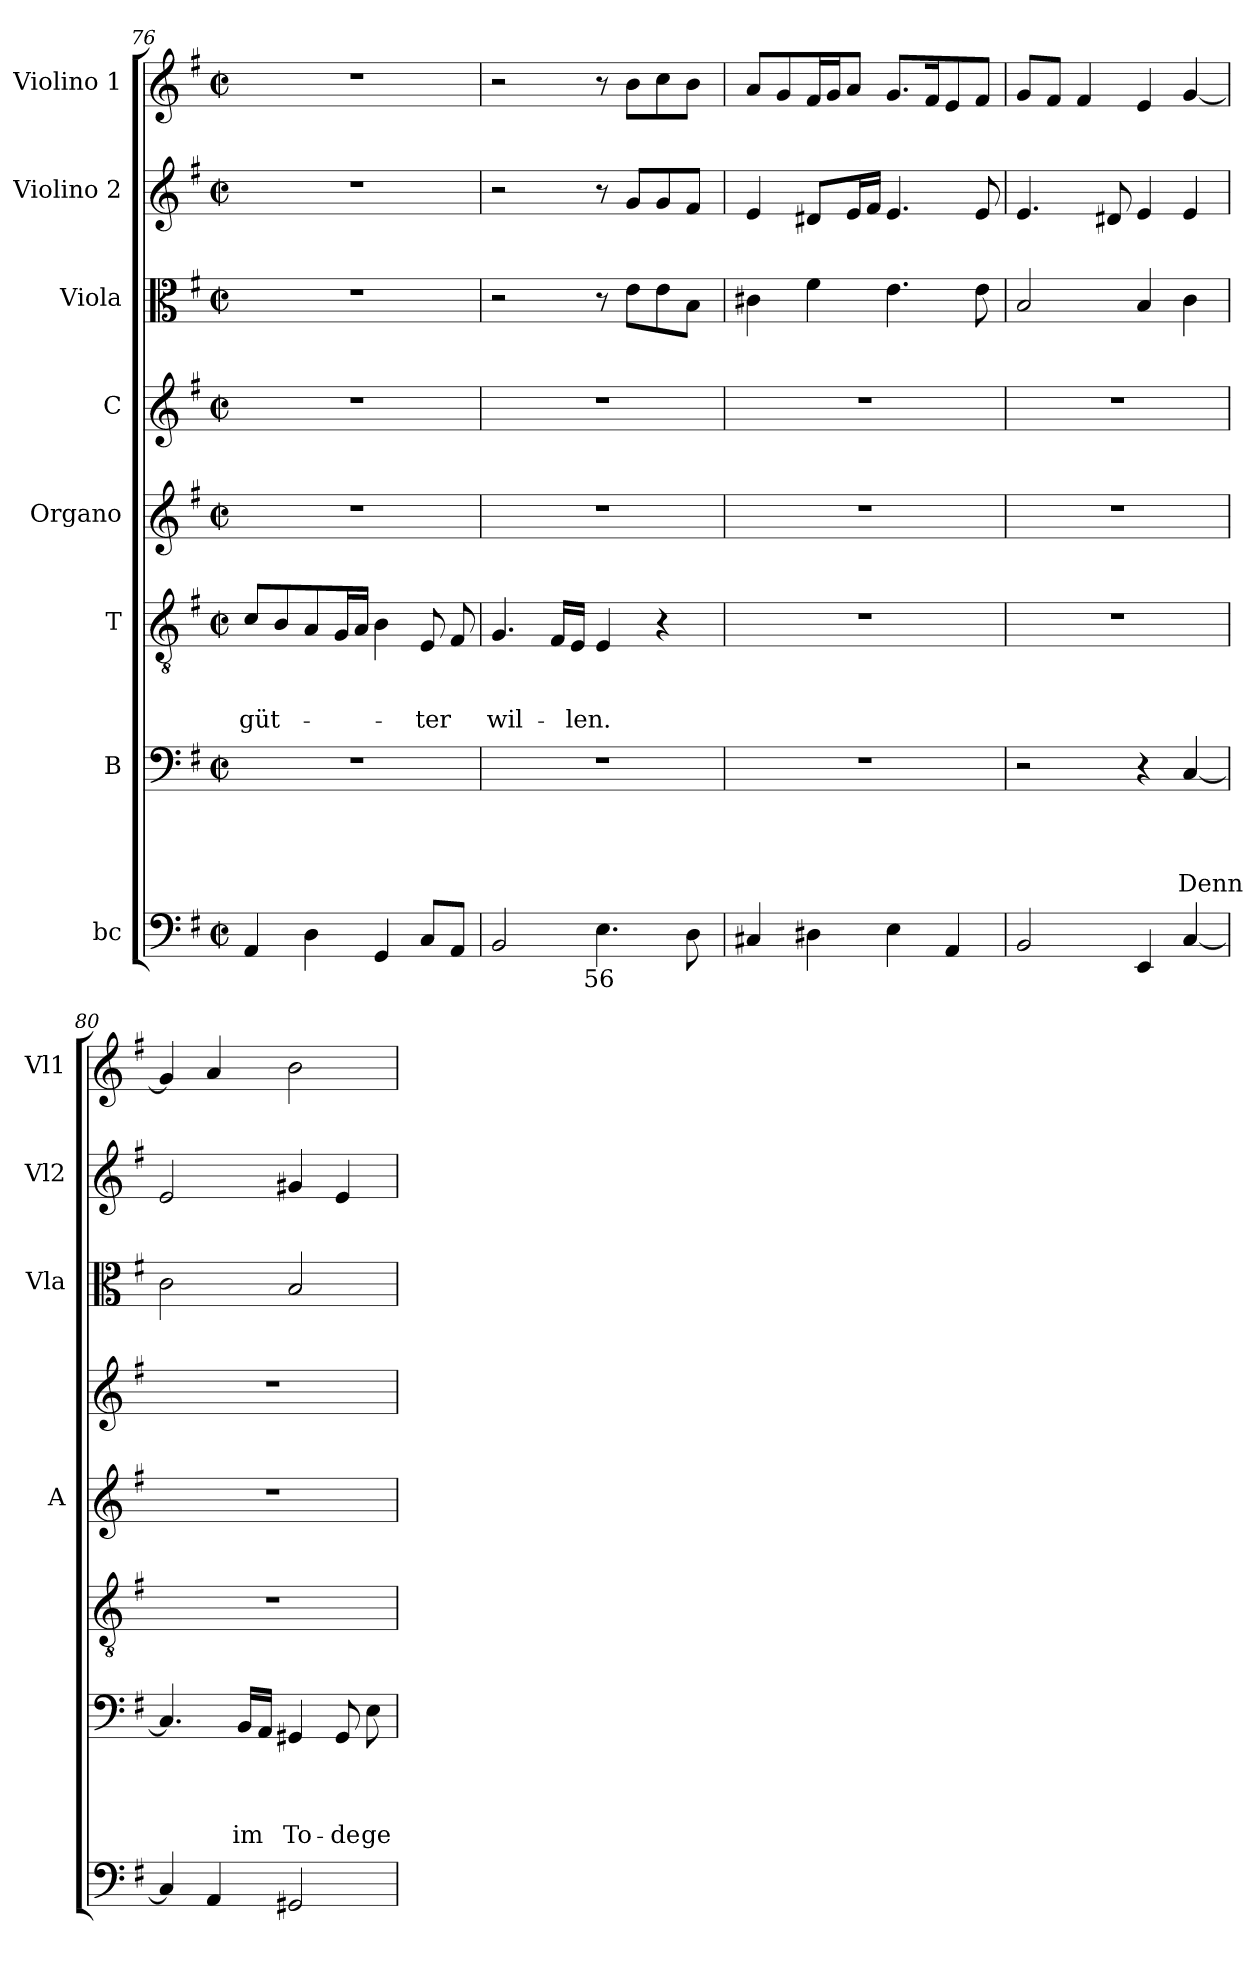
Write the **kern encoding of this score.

**kern	**kern	**text	**text	**text	**text	**kern	**text	**text	**text	**kern	**kern	**kern	**kern	**kern
*part8	*part7	*part7	*part7	*part7	*part7	*part6	*part6	*part6	*part6	*part5	*part4	*part3	*part2	*part1
*staff8	*staff7	*staff7	*staff7	*staff7	*staff7	*staff6	*staff6	*staff6	*staff6	*staff5	*staff4	*staff3	*staff2	*staff1
*I"bc	*I"B	*	*	*	*	*I"T	*	*	*	*I"Organo	*I"C	*I"Viola	*I"Violino 2	*I"Violino 1
*	*	*	*	*	*	*	*	*	*	*I'A	*	*I'Vla	*I'Vl2	*I'Vl1
*clefF4	*clefF4	*	*	*	*	*clefGv2	*	*	*	*clefG2	*clefG2	*clefC3	*clefG2	*clefG2
*k[f#]	*k[f#]	*	*	*	*	*k[f#]	*	*	*	*k[f#]	*k[f#]	*k[f#]	*k[f#]	*k[f#]
*G:	*G:	*	*	*	*	*G:	*	*	*	*G:	*G:	*G:	*G:	*G:
*M2/2	*M2/2	*	*	*	*	*M2/2	*	*	*	*M2/2	*M2/2	*M2/2	*M2/2	*M2/2
*met(c|)	*met(c|)	*	*	*	*	*met(c|)	*	*	*	*met(c|)	*met(c|)	*met(c|)	*met(c|)	*met(c|)
=76	=76	=76	=76	=76	=76	=76	=76	=76	=76	=76	=76	=76	=76	=76
!	!	!	!	!	!	!	!	!	!LO:LY:b	!	!	!	!	!
4AA/	1r	.	.	.	.	8c/L	.	.	güt-	1r	1r	1r	1r	1r
.	.	.	.	.	.	8B/	.	.	.	.	.	.	.	.
4D\	.	.	.	.	.	8A/	.	.	.	.	.	.	.	.
.	.	.	.	.	.	16G/L	.	.	.	.	.	.	.	.
.	.	.	.	.	.	16A/JJ	.	.	.	.	.	.	.	.
4GG/	.	.	.	.	.	4B\	.	.	.	.	.	.	.	.
!	!	!	!	!	!	!	!	!	!LO:LY:b	!	!	!	!	!
8C/L	.	.	.	.	.	8E/	.	.	-ter	.	.	.	.	.
8AA/J	.	.	.	.	.	8F#/	.	.	.	.	.	.	.	.
=77	=77	=77	=77	=77	=77	=77	=77	=77	=77	=77	=77	=77	=77	=77
!	!	!	!	!	!	!	!	!	!LO:LY:b	!	!	!	!	!
*^	*	*	*	*	*	*	*	*	*	*	*	*	*	*
2BB</	4...ryy	1r	.	.	.	.	4.G/	.	.	wil-	1r	1r	2r	2r	2r
.	.	.	.	.	.	.	16F#/LL	.	.	.	.	.	.	.	.
!	!	!	!	!	!	!	!	!	!	!LO:LY:b	!	!	!	!	!
.	.	.	.	.	.	.	16E/JJ	.	.	-len.	.	.	.	.	.
!	!LO:TX:b:t=56	!	!	!	!	!	!	!	!	!	!	!	!	!	!
.	2ryy	.	.	.	.	.	.	.	.	.	.	.	.	.	.
4.E\	.	.	.	.	.	.	4E/	.	.	.	.	.	8r	8r	8r
.	.	.	.	.	.	.	.	.	.	.	.	.	8e\L	8g/L	8b\L
.	.	.	.	.	.	.	4r	.	.	.	.	.	8e\	8g/	8cc\
8D>\	.	.	.	.	.	.	.	.	.	.	.	.	8B\J	8f#/J	8b\J
.	32ryy	.	.	.	.	.	.	.	.	.	.	.	.	.	.
*v	*v	*	*	*	*	*	*	*	*	*	*	*	*	*	*
=78	=78	=78	=78	=78	=78	=78	=78	=78	=78	=78	=78	=78	=78	=78
4C#X</	1r	.	.	.	.	1r	.	.	.	1r	1r	4c#X\	4e/	8a/L
.	.	.	.	.	.	.	.	.	.	.	.	.	.	8g/
4D#X>\	.	.	.	.	.	.	.	.	.	.	.	4f#\	8d#X/L	16f#/L
.	.	.	.	.	.	.	.	.	.	.	.	.	.	16g/J
.	.	.	.	.	.	.	.	.	.	.	.	.	16e/L	8a/J
.	.	.	.	.	.	.	.	.	.	.	.	.	16f#/JJ	.
4E\	.	.	.	.	.	.	.	.	.	.	.	4.e\	4.e/	8.g/L
.	.	.	.	.	.	.	.	.	.	.	.	.	.	16f#/k
4AA</	.	.	.	.	.	.	.	.	.	.	.	.	.	8e/
.	.	.	.	.	.	.	.	.	.	.	.	8e\	8e/	8f#/J
=79	=79	=79	=79	=79	=79	=79	=79	=79	=79	=79	=79	=79	=79	=79
2BB</	2r	.	.	.	.	1r	.	.	.	1r	1r	2B/	4.e/	8g/L
.	.	.	.	.	.	.	.	.	.	.	.	.	.	8f#/J
.	.	.	.	.	.	.	.	.	.	.	.	.	.	4f#/
.	.	.	.	.	.	.	.	.	.	.	.	.	8d#X/	.
4EE/	4r	.	.	.	.	.	.	.	.	.	.	4B/	4e/	4e/
!	!	!	!	!	!LO:LY:b	!	!	!	!	!	!	!	!	!
[<4C/	[<4C/	.	.	.	Denn	.	.	.	.	.	.	4c\	4e/	[<4g/
!!LO:LB:g=z
=80	=80	=80	=80	=80	=80	=80	=80	=80	=80	=80	=80	=80	=80	=80
4C/]	4.C/]	.	.	.	.	1r	.	.	.	1r	1r	2c\	2e/	4g/]
4AA/	.	.	.	.	.	.	.	.	.	.	.	.	.	4a/
!	!	!	!	!	!LO:LY:b	!	!	!	!	!	!	!	!	!
.	16BB/LL	.	.	.	im	.	.	.	.	.	.	.	.	.
.	16AA/JJ	.	.	.	.	.	.	.	.	.	.	.	.	.
!	!	!	!	!	!LO:LY:b	!	!	!	!	!	!	!	!	!
2GG#X</	4GG#X/	.	.	.	To-	.	.	.	.	.	.	2B/	4g#X/	2b\
!	!	!	!	!	!LO:LY:b:rj	!	!	!	!	!	!	!	!	!
.	8GG#/	.	.	.	-de	.	.	.	.	.	.	.	4e/	.
!	!	!	!	!	!LO:LY:b	!	!	!	!	!	!	!	!	!
.	8E\	.	.	.	ge-	.	.	.	.	.	.	.	.	.
=	=	=	=	=	=	=	=	=	=	=	=	=	=	=
*-	*-	*-	*-	*-	*-	*-	*-	*-	*-	*-	*-	*-	*-	*-
